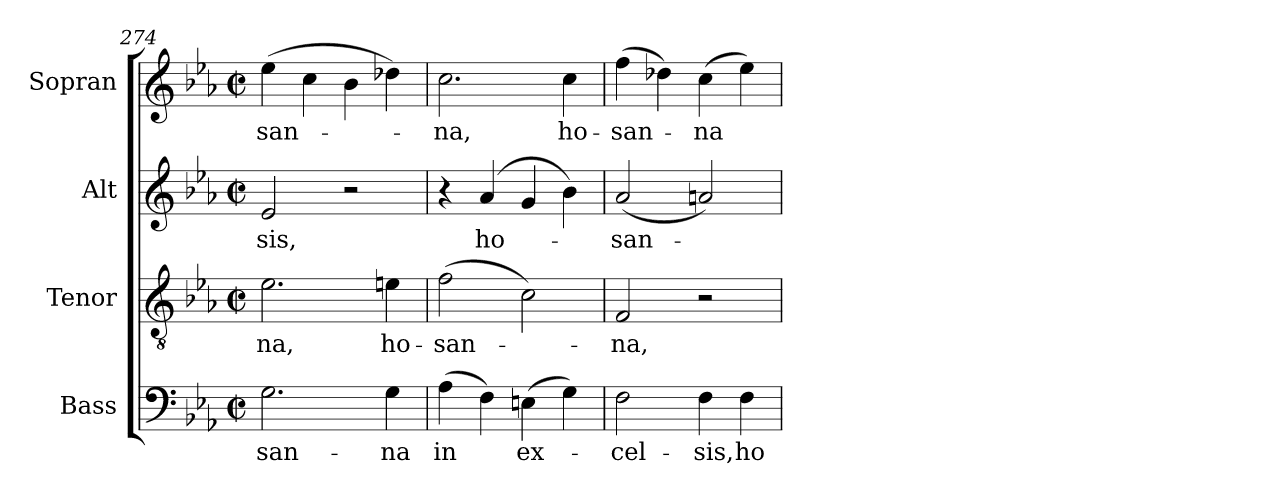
**kern	**text	**kern	**text	**kern	**text	**kern	**text
*part4	*part4	*part3	*part3	*part2	*part2	*part1	*part1
*staff4	*staff4	*staff3	*staff3	*staff2	*staff2	*staff1	*staff1
*I"Bass	*	*I"Tenor	*	*I"Alt	*	*I"Sopran	*
*I'B.	*	*I'T.	*	*I'A.	*	*I'S.	*
*clefF4	*	*clefGv2	*	*clefG2	*	*clefG2	*
*k[b-e-a-]	*	*k[b-e-a-]	*	*k[b-e-a-]	*	*k[b-e-a-]	*
*E-:	*	*E-:	*	*E-:	*	*E-:	*
*M2/2	*	*M2/2	*	*M2/2	*	*M2/2	*
*met(c|)	*	*met(c|)	*	*met(c|)	*	*met(c|)	*
=274	=274	=274	=274	=274	=274	=274	=274
!	!LO:LY:b	!	!LO:LY:b	!	!LO:LY:b	!	!LO:LY:b
2.G\	-san-	2.e-\	-na,	2e-/	-sis,	(>4ee-\	-san-
.	.	.	.	.	.	4cc\	.
.	.	.	.	2r	.	4b-\	.
!	!LO:LY:b	!	!LO:LY:b	!	!	!	!
4G\	-na	4en\	ho-	.	.	4dd-X\)	.
=275	=275	=275	=275	=275	=275	=275	=275
!	!LO:LY:b	!	!LO:LY:b	!	!	!	!LO:LY:b
(>4A-\	in	(>2f\	-san-	4r	.	2.cc\	-na,
!	!	!	!	!	!LO:LY:b	!	!
4F\)	.	.	.	(4a-/	ho-	.	.
!	!LO:LY:b	!	!	!	!	!	!
(>4En\	ex-	2c\)	.	4g/	.	.	.
!	!	!	!	!	!	!	!LO:LY:b
4G\)	.	.	.	4b-\)	.	4cc\	ho-
!!LO:PB:g=z
=276	=276	=276	=276	=276	=276	=276	=276
!	!LO:LY:b	!	!LO:LY:b	!	!LO:LY:b	!	!LO:LY:b
2F\	-cel-	2F/	-na,	(<2a-/	-san-	(>4ff\	-san-
.	.	.	.	.	.	4dd-X\)	.
!	!LO:LY:b	!	!	!	!	!	!LO:LY:b
4F\	-sis,	2r	.	2an/)	.	(>4cc\	-na
!	!LO:LY:b	!	!	!	!	!	!
4F\	ho-	.	.	.	.	4ee-\)	.
=	=	=	=	=	=	=	=
*-	*-	*-	*-	*-	*-	*-	*-
